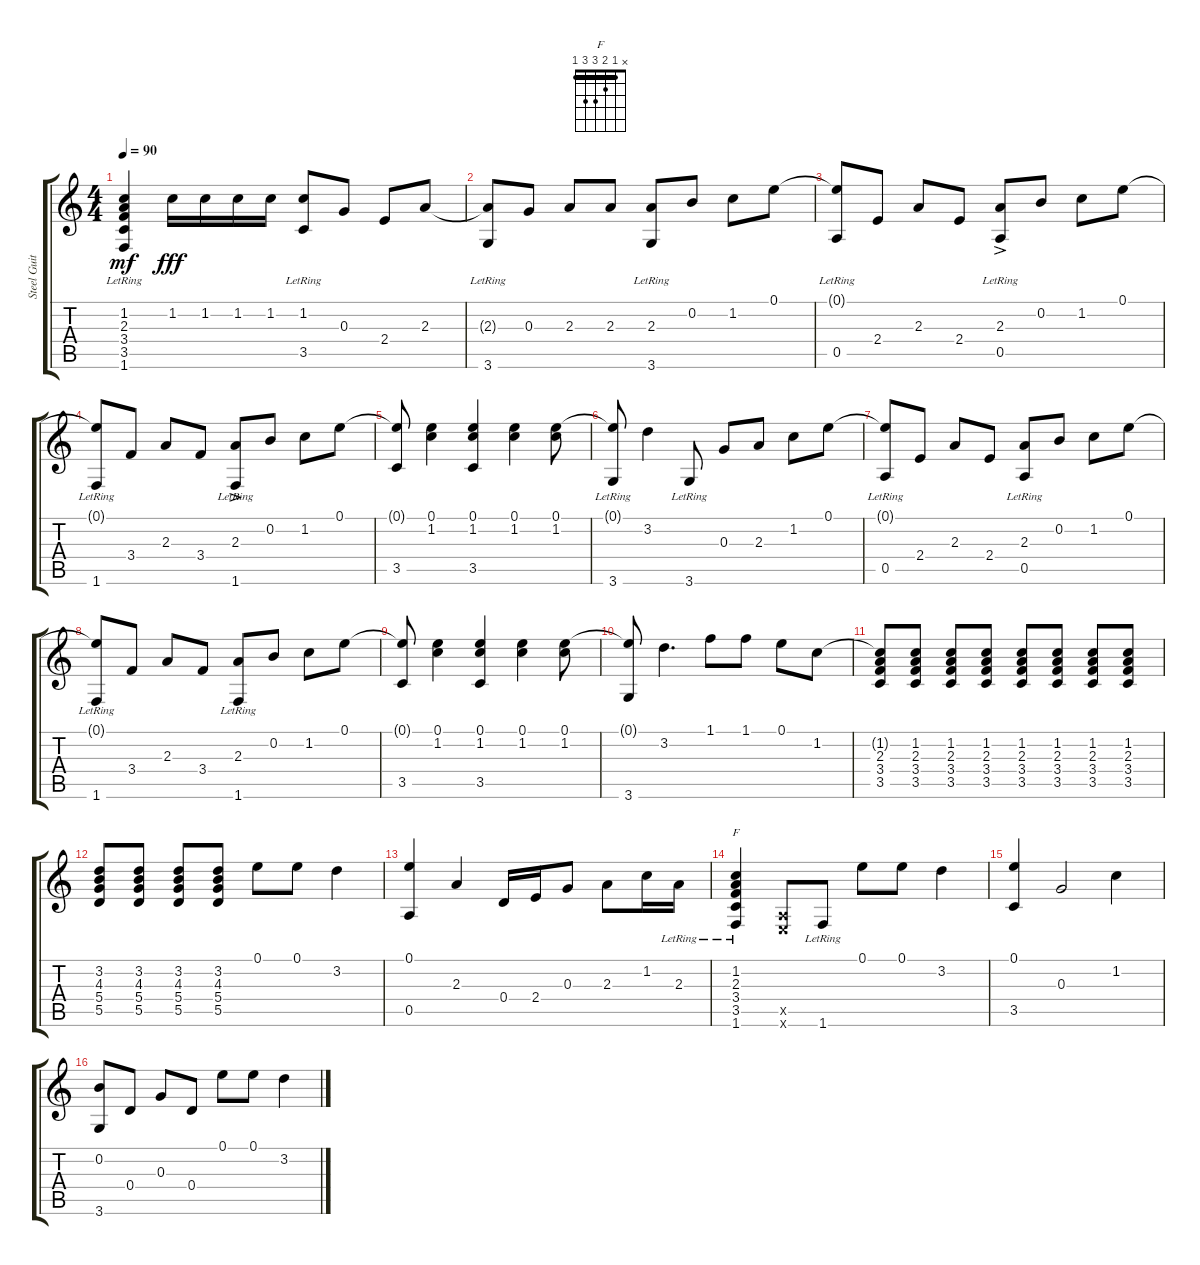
\track ("Steel Guitar" "Steel Guit") {instrument acousticguitarsteel}
\staff {score tabs}
\tuning (E4 B3 G3 D3 A2 E2) {hide}
\chord ("F" x 1 2 3 3 1) {barre 1}
\ts (4 4)
\tempo 90
\clef g2
\ks c
(1.2 2.3 3.4 3.5 1.6{lr}).4{dy mf} 1.2.16{dy fff} 1.2.16 1.2.16 1.2.16 (1.2 3.5{lr}).8 0.3.8 2.4.8 2.3.8 |
(2.3{t} 3.6{lr}).8 0.3.8 2.3.8 2.3.8 (2.3 3.6{lr}).8 0.2.8 1.2.8 0.1.8 |
(0.1{t} 0.5{lr}).8 2.4.8 2.3.8 2.4.8 (2.3{ac} 0.5{lr}).8 0.2.8 1.2.8 0.1.8 |
(0.1{t} 1.6{lr}).8 3.4.8 2.3.8 3.4.8 (2.3{ac} 1.6{lr}).8 0.2.8 1.2.8 0.1.8 |
(0.1{t} 3.5).8 (0.1 1.2).4 (0.1 1.2 3.5).4 (0.1 1.2).4 (0.1 1.2).8 |
(0.1{t} 3.6{lr}).8 3.2.4 3.6{lr}.8 0.3.8 2.3.8 1.2.8 0.1.8 |
(0.1{t} 0.5{lr}).8 2.4.8 2.3.8 2.4.8 (2.3 0.5{lr}).8 0.2.8 1.2.8 0.1.8 |
(0.1{t} 1.6{lr}).8 3.4.8 2.3.8 3.4.8 (2.3 1.6{lr}).8 0.2.8 1.2.8 0.1.8 |
(0.1{t} 3.5).8 (0.1 1.2).4 (0.1 1.2 3.5).4 (0.1 1.2).4 (0.1 1.2).8 |
(0.1{t} 3.6).8 3.2.4{d} 1.1.8 1.1.8 0.1.8 1.2.8 |
(1.2{t} 2.3 3.4 3.5).8 (1.2 2.3 3.4 3.5).8 (1.2 2.3 3.4 3.5).8 (1.2 2.3 3.4 3.5).8 (1.2 2.3 3.4 3.5).8 (1.2 2.3 3.4 3.5).8 (1.2 2.3 3.4 3.5).8 (1.2 2.3 3.4 3.5).8 |
(3.2 4.3 5.4 5.5).8 (3.2 4.3 5.4 5.5).8 (3.2 4.3 5.4 5.5).8 (3.2 4.3 5.4 5.5).8 0.1.8 0.1.8 3.2.4 |
(0.1 0.5).4 2.3.4 0.4.16 2.4.16 0.3.8 2.3.8 1.2.16 2.3{lr}.16 |
(1.2 2.3 3.4 3.5 1.6{lr}).4{ch "F"} (0.5{x} 0.6{x}).8 1.6{lr}.8 0.1.8 0.1.8 3.2.4 |
(0.1 3.5).4 0.3.2 1.2.4 |
(0.2 3.6).8 0.4.8 0.3.8 0.4.8 0.1.8 0.1.8 3.2.4
